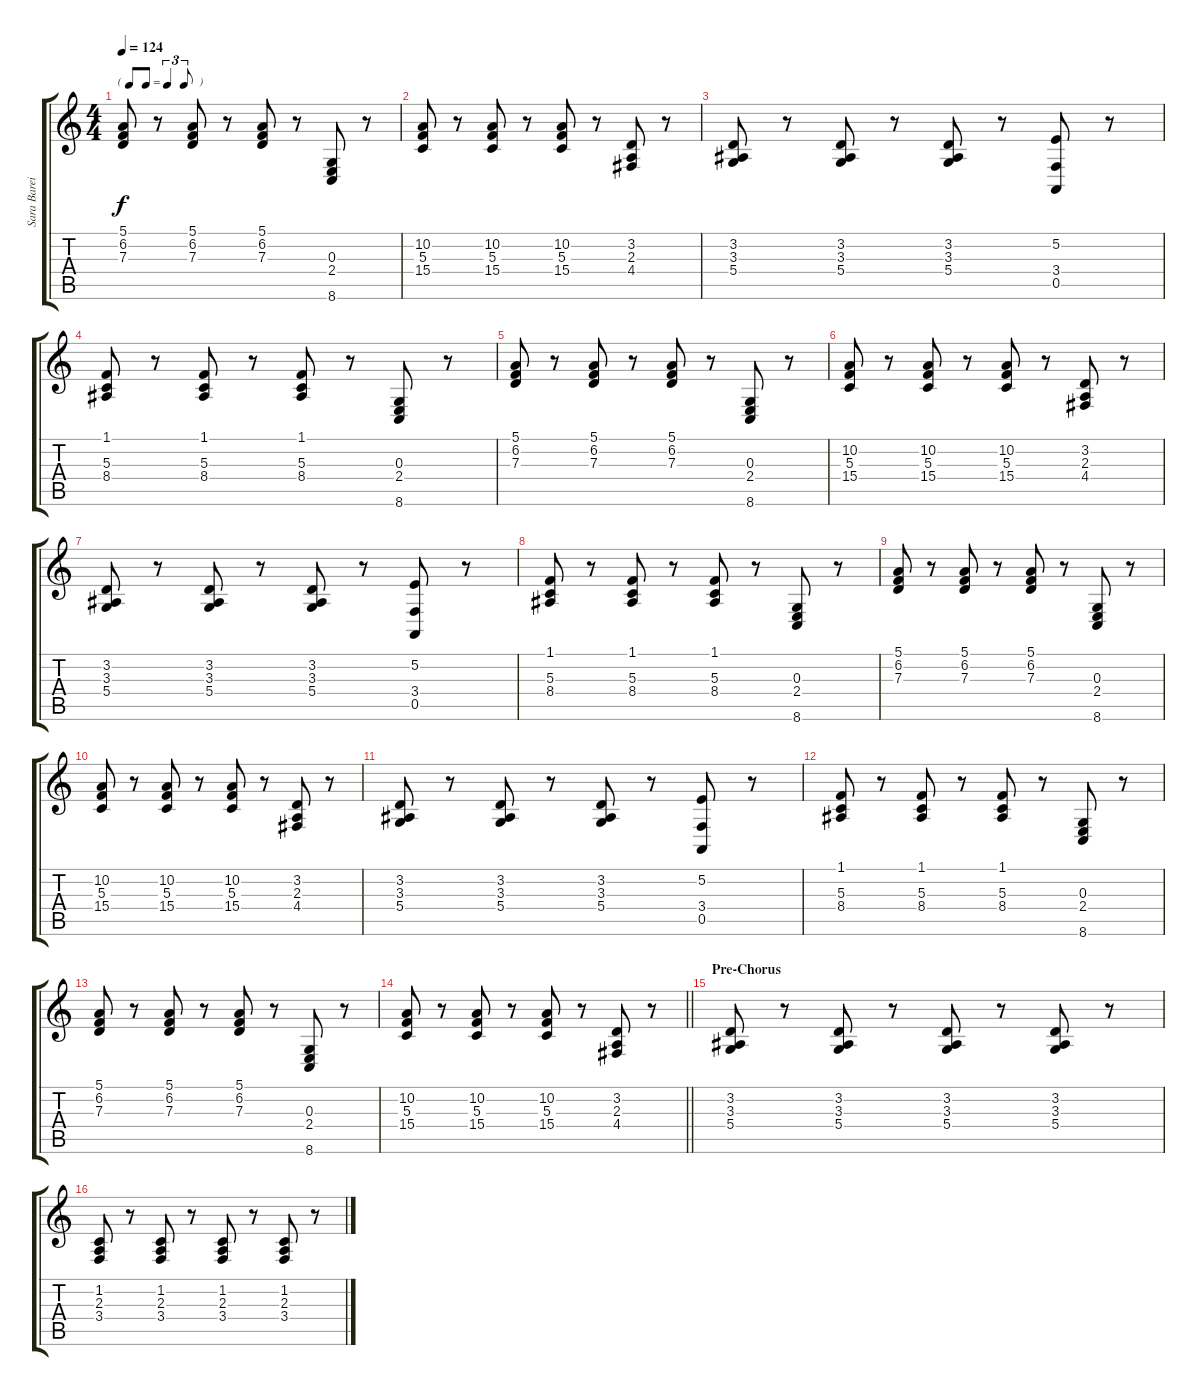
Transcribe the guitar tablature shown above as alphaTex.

\track ("Sara Bareilles - Piano (RH)" "Sara Barei") {instrument acousticgrandpiano}
\staff {score tabs}
\tuning (E4 B3 G3 D3 A2 E2) {hide}
\ts (4 4)
\tf triplet8th
\tempo 124
\clef g2
\ks c
(5.1 6.2 7.3).8{dy f} r.8 (5.1 6.2 7.3).8 r.8 (5.1 6.2 7.3).8 r.8 (0.3 2.4 8.6).8 r.8 |
(10.2 5.3 15.4).8 r.8 (10.2 5.3 15.4).8 r.8 (10.2 5.3 15.4).8 r.8 (3.2 2.3 4.4).8 r.8 |
(3.2 3.3 5.4).8 r.8 (3.2 3.3 5.4).8 r.8 (3.2 3.3 5.4).8 r.8 (5.2 3.4 0.5).8 r.8 |
(1.1 5.3 8.4).8 r.8 (1.1 5.3 8.4).8 r.8 (1.1 5.3 8.4).8 r.8 (0.3 2.4 8.6).8 r.8 |
(5.1 6.2 7.3).8 r.8 (5.1 6.2 7.3).8 r.8 (5.1 6.2 7.3).8 r.8 (0.3 2.4 8.6).8 r.8 |
(10.2 5.3 15.4).8 r.8 (10.2 5.3 15.4).8 r.8 (10.2 5.3 15.4).8 r.8 (3.2 2.3 4.4).8 r.8 |
(3.2 3.3 5.4).8 r.8 (3.2 3.3 5.4).8 r.8 (3.2 3.3 5.4).8 r.8 (5.2 3.4 0.5).8 r.8 |
(1.1 5.3 8.4).8 r.8 (1.1 5.3 8.4).8 r.8 (1.1 5.3 8.4).8 r.8 (0.3 2.4 8.6).8 r.8 |
(5.1 6.2 7.3).8 r.8 (5.1 6.2 7.3).8 r.8 (5.1 6.2 7.3).8 r.8 (0.3 2.4 8.6).8 r.8 |
(10.2 5.3 15.4).8 r.8 (10.2 5.3 15.4).8 r.8 (10.2 5.3 15.4).8 r.8 (3.2 2.3 4.4).8 r.8 |
(3.2 3.3 5.4).8 r.8 (3.2 3.3 5.4).8 r.8 (3.2 3.3 5.4).8 r.8 (5.2 3.4 0.5).8 r.8 |
(1.1 5.3 8.4).8 r.8 (1.1 5.3 8.4).8 r.8 (1.1 5.3 8.4).8 r.8 (0.3 2.4 8.6).8 r.8 |
(5.1 6.2 7.3).8 r.8 (5.1 6.2 7.3).8 r.8 (5.1 6.2 7.3).8 r.8 (0.3 2.4 8.6).8 r.8 |
\barLineRight lightlight
(10.2 5.3 15.4).8 r.8 (10.2 5.3 15.4).8 r.8 (10.2 5.3 15.4).8 r.8 (3.2 2.3 4.4).8 r.8 |
\section ("" "Pre-Chorus")
(3.2 3.3 5.4).8 r.8 (3.2 3.3 5.4).8 r.8 (3.2 3.3 5.4).8 r.8 (3.2 3.3 5.4).8 r.8 |
(1.2 2.3 3.4).8 r.8 (1.2 2.3 3.4).8 r.8 (1.2 2.3 3.4).8 r.8 (1.2 2.3 3.4).8 r.8
